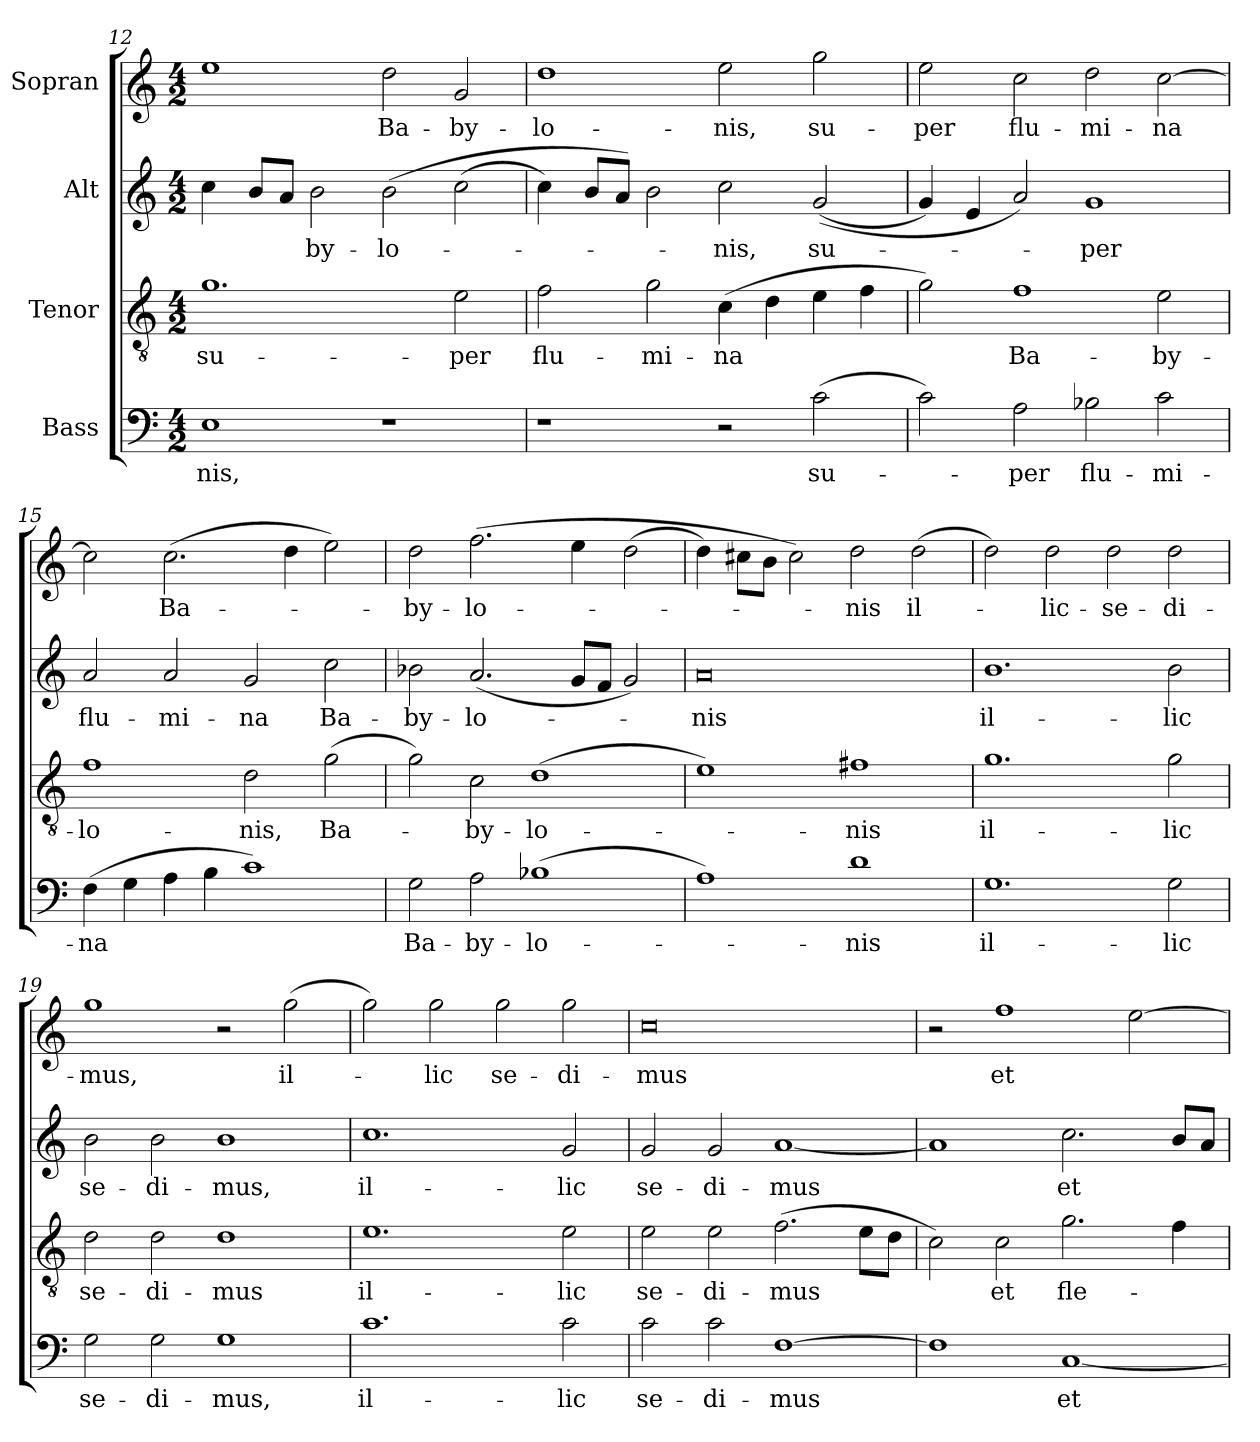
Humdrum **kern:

**kern	**text	**kern	**text	**kern	**text	**kern	**text
*part4	*part4	*part3	*part3	*part2	*part2	*part1	*part1
*staff4	*staff4	*staff3	*staff3	*staff2	*staff2	*staff1	*staff1
*I"Bass	*	*I"Tenor	*	*I"Alt	*	*I"Sopran	*
*clefF4	*	*clefGv2	*	*clefG2	*	*clefG2	*
*k[]	*	*k[]	*	*k[]	*	*k[]	*
*M4/2	*	*M4/2	*	*M4/2	*	*M4/2	*
=12	=12	=12	=12	=12	=12	=12	=12
1E	-nis,	1.g	su-	4cc\	.	1ee	.
.	.	.	.	8b/L	.	.	.
.	.	.	.	8a/J	.	.	.
.	.	.	.	2b\	-by-	.	.
1r	.	.	.	(2b\	-lo-	2dd\	Ba-
.	.	2e\	per	(2cc\	.	2g/	by-
=13	=13	=13	=13	=13	=13	=13	=13
1r	.	2f\	flu-	4cc\)	.	1dd	lo-
.	.	.	.	8b/L	.	.	.
.	.	.	.	8a/J)	.	.	.
.	.	2g\	mi-	2b\	.	.	.
2r	.	(4c\	na	2cc\	-nis,	2ee\	nis,
.	.	4d\	.	.	.	.	.
(2c\	su-	4e\	.	((2g/	su-	2gg\	su-
.	.	4f\	.	.	.	.	.
!!LO:PB:g=z
=14	=14	=14	=14	=14	=14	=14	=14
2c\)	.	2g\)	.	4g/)	.	2ee\	per
.	.	.	.	4e/	.	.	.
2A\	-per	1f	Ba-	2a/)	.	2cc\	flu-
2B-X\	flu-	.	.	1g	-per	2dd\	mi-
2c\	mi-	2e\	by-	.	.	[2cc\	na
=15	=15	=15	=15	=15	=15	=15	=15
(4F\	na	1f	lo-	2a/	flu-	2cc\]	.
4G\	.	.	.	.	.	.	.
4A\	.	.	.	2a/	mi-	(2.cc\	Ba-
4B\	.	.	.	.	.	.	.
1c)	.	2d\	nis,	2g/	na	.	.
.	.	.	.	.	.	4dd\	.
.	.	(2g\	Ba-	2cc\	Ba-	2ee\)	.
=16	=16	=16	=16	=16	=16	=16	=16
2G\	Ba-	2g\)	.	2b-X\	by-	2dd\	-by-
2A\	-by-	2c\	-by-	(2.a/	lo-	(2.ff\	-lo-
(1B-X	-lo-	(1d	-lo-	.	.	.	.
.	.	.	.	8g/L	.	4ee\	.
.	.	.	.	8f/J	.	.	.
.	.	.	.	2g/)	.	(2dd\	.
=17	=17	=17	=17	=17	=17	=17	=17
1A)	.	1e)	.	0a	-nis	4dd\)	.
.	.	.	.	.	.	8cc#X\L	.
.	.	.	.	.	.	8b\J	.
.	.	.	.	.	.	2cc#\)	.
1d	-nis	1f#X	-nis	.	.	2dd\	-nis
.	.	.	.	.	.	(2dd\	il-
!!LO:LB:g=z
=18	=18	=18	=18	=18	=18	=18	=18
1.G	il-	1.g	il-	1.b	il-	2dd\)	.
.	.	.	.	.	.	2dd\	-lic-
.	.	.	.	.	.	2dd\	se-
2G\	lic	2g\	lic	2b\	lic	2dd\	di-
=19	=19	=19	=19	=19	=19	=19	=19
2G\	se-	2d\	se-	2b\	se-	1gg	mus,
2G\	di-	2d\	di-	2b\	di-	.	.
1G	mus,	1d	mus	1b	mus,	2r	.
.	.	.	.	.	.	(2gg\	il-
=20	=20	=20	=20	=20	=20	=20	=20
1.c	il-	1.e	il-	1.cc	il-	2gg\)	.
.	.	.	.	.	.	2gg\	-lic
.	.	.	.	.	.	2gg\	se-
2c\	lic	2e\	lic	2g/	lic	2gg\	di-
=21	=21	=21	=21	=21	=21	=21	=21
2c\	se-	2e\	se-	2g/	se-	0cc	mus
2c\	di-	2e\	di-	2g/	di-	.	.
[1F	mus	(2.f\	mus	[1a	mus	.	.
.	.	8e\L	.	.	.	.	.
.	.	8d\J	.	.	.	.	.
=22	=22	=22	=22	=22	=22	=22	=22
1F]	.	2c\)	.	1a]	.	2r	.
.	.	2c\	et	.	.	1ff	et
[1C	et	2.g\	fle-	2.cc\	et	.	.
.	.	.	.	.	.	[2ee\	.
.	.	4f\	.	8b/L	.	.	.
.	.	.	.	8a/J	.	.	.
=	=	=	=	=	=	=	=
*-	*-	*-	*-	*-	*-	*-	*-
